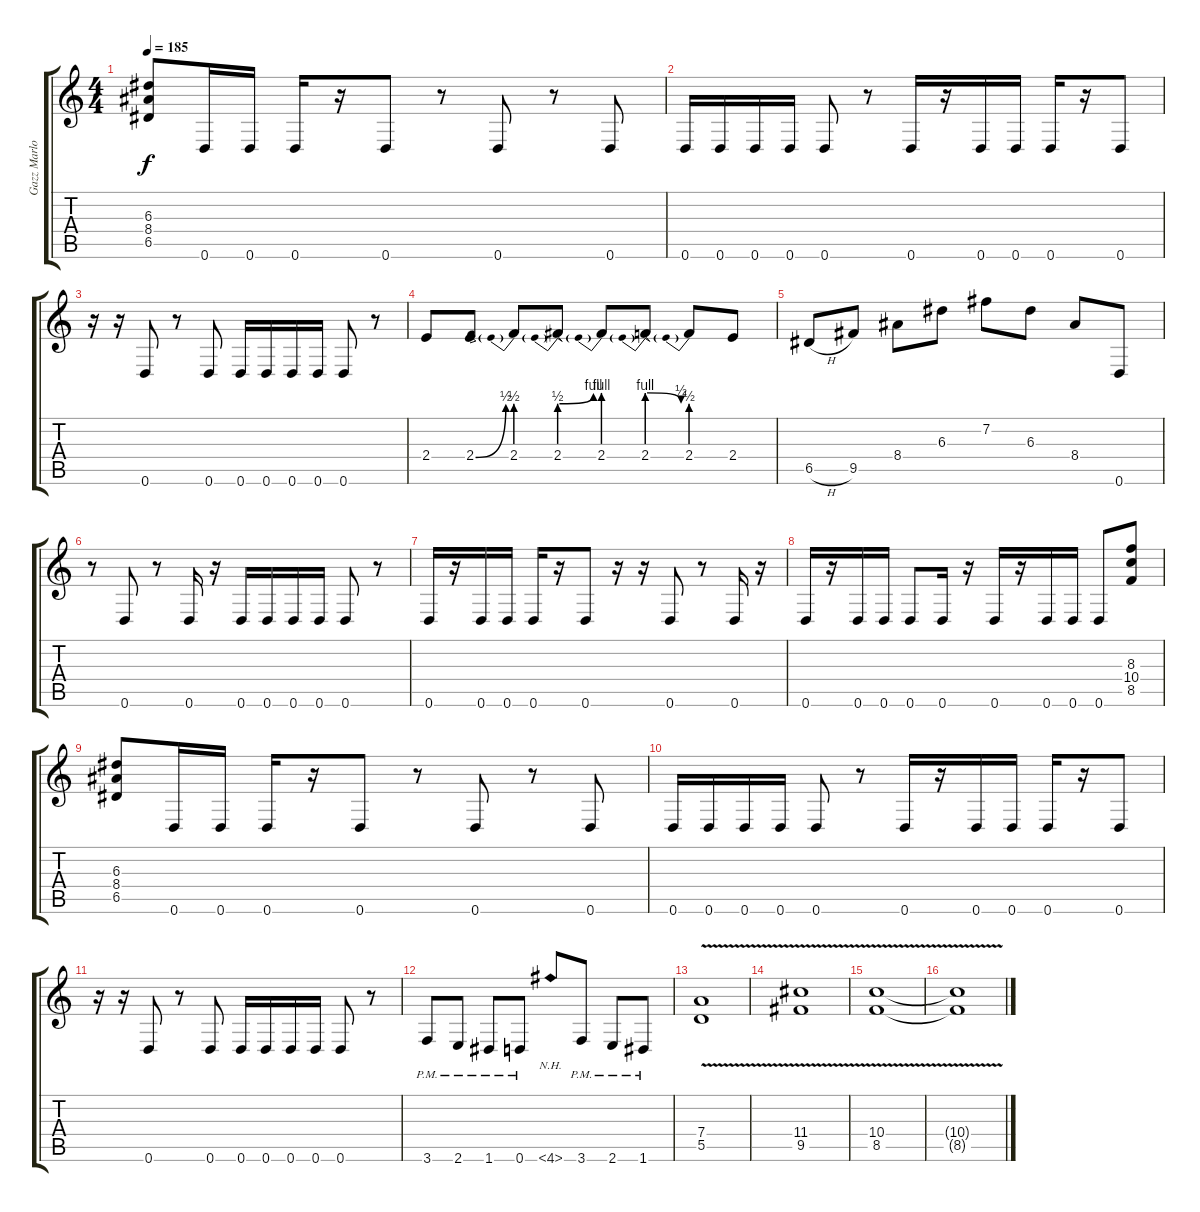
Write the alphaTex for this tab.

\track ("Gazz Marlow" "Gazz Marlo") {instrument distortionguitar}
\staff {score tabs}
\tuning (E4 B3 A3 D3 A2 D2) {hide}
\ts (4 4)
\tempo 185
\clef g2
\ks c
(6.3 8.4 6.5).8{dy f} 0.6.16 0.6.16 0.6.16 r.16 0.6.8 r.8 0.6.8 r.8 0.6.8 |
0.6.16 0.6.16 0.6.16 0.6.16 0.6.8 r.8 0.6.16 r.16 0.6.16 0.6.16 0.6.16 r.16 0.6.8 |
r.16 r.16 0.6.8 r.8 0.6.8 0.6.16 0.6.16 0.6.16 0.6.16 0.6.8 r.8 |
2.4.8 2.4{be (bend 0 0 60 2)}.8 2.4{be (prebend 0 2 60 2)}.8 2.4{be (prebendbend 0 2 60 4)}.8 2.4{be (prebend 0 4 60 4)}.8 2.4{be (prebendrelease 0 4 60 2)}.8 2.4{be (prebend 0 2 60 2)}.8 2.4.8 |
6.5{h}.8 9.5.8 8.4.8 6.3.8 7.2.8 6.3.8 8.4.8 0.6.8 |
r.8 0.6.8 r.8 0.6.16 r.16 0.6.16 0.6.16 0.6.16 0.6.16 0.6.8 r.8 |
0.6.16 r.16 0.6.16 0.6.16 0.6.16 r.16 0.6.8 r.16 r.16 0.6.8 r.8 0.6.16 r.16 |
0.6.16 r.16 0.6.16 0.6.16 0.6.8 0.6.16 r.16 0.6.16 r.16 0.6.16 0.6.16 0.6.8 (8.3 10.4 8.5).8 |
(6.3 8.4 6.5).8 0.6.16 0.6.16 0.6.16 r.16 0.6.8 r.8 0.6.8 r.8 0.6.8 |
0.6.16 0.6.16 0.6.16 0.6.16 0.6.8 r.8 0.6.16 r.16 0.6.16 0.6.16 0.6.16 r.16 0.6.8 |
r.16 r.16 0.6.8 r.8 0.6.8 0.6.16 0.6.16 0.6.16 0.6.16 0.6.8 r.8 |
3.6{pm}.8 2.6{pm}.8 1.6{pm}.8 0.6{pm}.8 4.6{nh}.8 3.6{pm}.8 2.6{pm}.8 1.6{pm}.8 |
(7.4{v} 5.5{v}).1 |
(11.4{v} 9.5{v}).1 |
(10.4{v} 8.5{v}).1 |
(10.4{t} 8.5{t}).1
